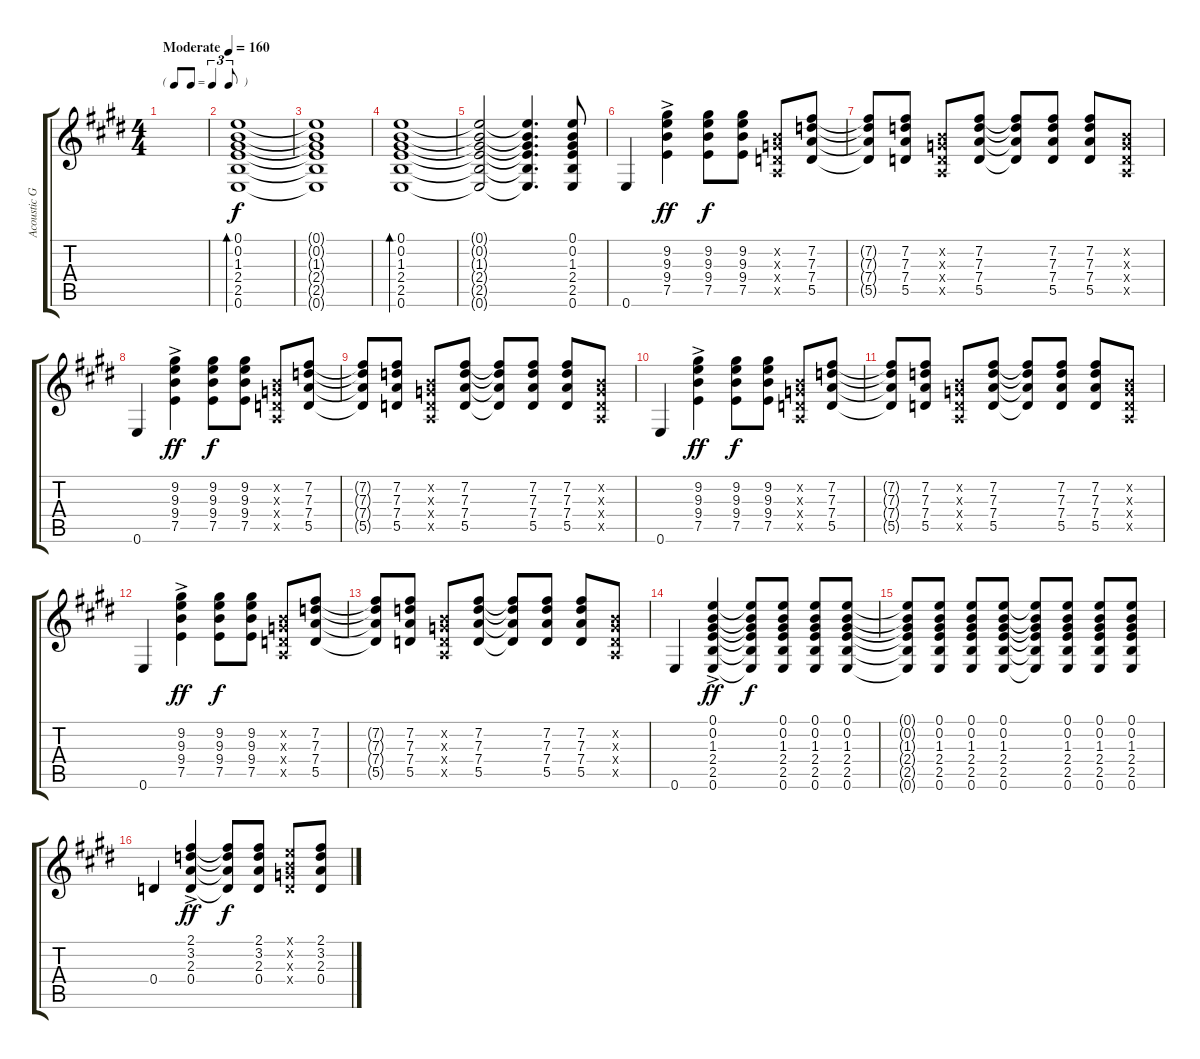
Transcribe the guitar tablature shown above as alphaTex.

\track ("Acoustic Guitar" "Acoustic G") {instrument acousticguitarsteel}
\staff {score tabs}
\tuning (E4 B3 G3 D3 A2 E2) {hide}
\ts (4 4)
\tf triplet8th
\tempo (160 "Moderate")
\clef g2
\ks e
|
(0.1 0.2 1.3 2.4 2.5 0.6).1{bd 120} |
(0.1{t} 0.2{t} 1.3{t} 2.4{t} 2.5{t} 0.6{t}).1 |
(0.1 0.2 1.3 2.4 2.5 0.6).1{bd 120} |
(0.1{t} 0.2{t} 1.3{t} 2.4{t} 2.5{t} 0.6{t}).2 (0.1{t} 0.2{t} 1.3{t} 2.4{t} 2.5{t} 0.6{t}).4{d} (0.1 0.2 1.3 2.4 2.5 0.6).8 |
0.6.4 (9.2{ac} 9.3{ac} 9.4{ac} 7.5{ac}).4{dy ff} (9.2 9.3 9.4 7.5).8{dy f} (9.2 9.3 9.4 7.5).8 (0.2{x} 0.3{x} 0.4{x} 0.5{x}).8 (7.2 7.3 7.4 5.5).8 |
(7.2{t} 7.3{t} 7.4{t} 5.5{t}).8 (7.2 7.3 7.4 5.5).8 (0.2{x} 0.3{x} 0.4{x} 0.5{x}).8 (7.2 7.3 7.4 5.5).8 (7.2{t} 7.3{t} 7.4{t} 5.5{t}).8 (7.2 7.3 7.4 5.5).8 (7.2 7.3 7.4 5.5).8 (0.2{x} 0.3{x} 0.4{x} 0.5{x}).8 |
0.6.4 (9.2{ac} 9.3{ac} 9.4{ac} 7.5{ac}).4{dy ff} (9.2 9.3 9.4 7.5).8{dy f} (9.2 9.3 9.4 7.5).8 (0.2{x} 0.3{x} 0.4{x} 0.5{x}).8 (7.2 7.3 7.4 5.5).8 |
(7.2{t} 7.3{t} 7.4{t} 5.5{t}).8 (7.2 7.3 7.4 5.5).8 (0.2{x} 0.3{x} 0.4{x} 0.5{x}).8 (7.2 7.3 7.4 5.5).8 (7.2{t} 7.3{t} 7.4{t} 5.5{t}).8 (7.2 7.3 7.4 5.5).8 (7.2 7.3 7.4 5.5).8 (0.2{x} 0.3{x} 0.4{x} 0.5{x}).8 |
0.6.4 (9.2{ac} 9.3{ac} 9.4{ac} 7.5{ac}).4{dy ff} (9.2 9.3 9.4 7.5).8{dy f} (9.2 9.3 9.4 7.5).8 (0.2{x} 0.3{x} 0.4{x} 0.5{x}).8 (7.2 7.3 7.4 5.5).8 |
(7.2{t} 7.3{t} 7.4{t} 5.5{t}).8 (7.2 7.3 7.4 5.5).8 (0.2{x} 0.3{x} 0.4{x} 0.5{x}).8 (7.2 7.3 7.4 5.5).8 (7.2{t} 7.3{t} 7.4{t} 5.5{t}).8 (7.2 7.3 7.4 5.5).8 (7.2 7.3 7.4 5.5).8 (0.2{x} 0.3{x} 0.4{x} 0.5{x}).8 |
0.6.4 (9.2{ac} 9.3{ac} 9.4{ac} 7.5{ac}).4{dy ff} (9.2 9.3 9.4 7.5).8{dy f} (9.2 9.3 9.4 7.5).8 (0.2{x} 0.3{x} 0.4{x} 0.5{x}).8 (7.2 7.3 7.4 5.5).8 |
(7.2{t} 7.3{t} 7.4{t} 5.5{t}).8 (7.2 7.3 7.4 5.5).8 (0.2{x} 0.3{x} 0.4{x} 0.5{x}).8 (7.2 7.3 7.4 5.5).8 (7.2{t} 7.3{t} 7.4{t} 5.5{t}).8 (7.2 7.3 7.4 5.5).8 (7.2 7.3 7.4 5.5).8 (0.2{x} 0.3{x} 0.4{x} 0.5{x}).8 |
0.6.4{volume 7} (0.1{ac} 0.2{ac} 1.3{ac} 2.4{ac} 2.5{ac} 0.6{ac}).4{dy ff} (0.1{t} 0.2{t} 1.3{t} 2.4{t} 2.5{t} 0.6{t}).8{dy f} (0.1 0.2 1.3 2.4 2.5 0.6).8 (0.1 0.2 1.3 2.4 2.5 0.6).8 (0.1 0.2 1.3 2.4 2.5 0.6).8 |
(0.1{t} 0.2{t} 1.3{t} 2.4{t} 2.5{t} 0.6{t}).8 (0.1 0.2 1.3 2.4 2.5 0.6).8 (0.1 0.2 1.3 2.4 2.5 0.6).8 (0.1 0.2 1.3 2.4 2.5 0.6).8 (0.1{t} 0.2{t} 1.3{t} 2.4{t} 2.5{t} 0.6{t}).8 (0.1 0.2 1.3 2.4 2.5 0.6).8 (0.1 0.2 1.3 2.4 2.5 0.6).8 (0.1 0.2 1.3 2.4 2.5 0.6).8 |
0.4.4 (2.1{ac} 3.2{ac} 2.3{ac} 0.4{ac}).4{dy ff} (2.1{t} 3.2{t} 2.3{t} 0.4{t}).8{dy f} (2.1 3.2 2.3 0.4).8 (0.1{x} 0.2{x} 0.3{x} 0.4{x}).8 (2.1 3.2 2.3 0.4).8
